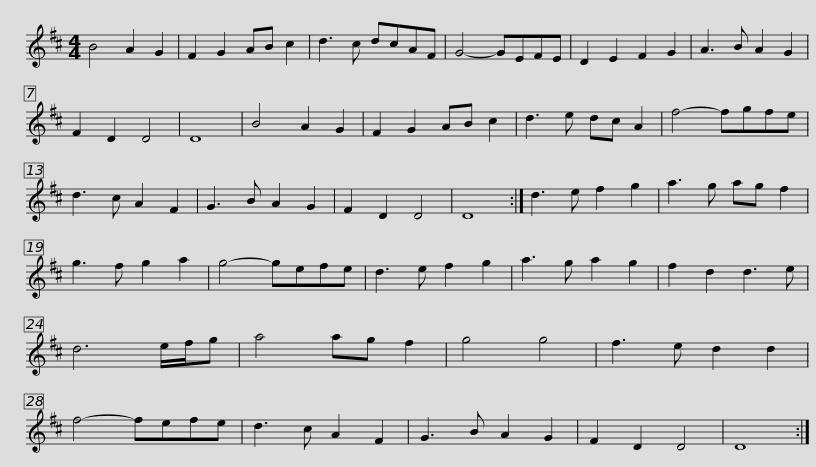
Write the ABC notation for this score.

X:1
L:1/8
M:4/4
I:linebreak $
K:D
V:1 treble
V:1
 B4 A2 G2 | F2 G2 AB c2 | d3 c dcAF | G4- GEFE | D2 E2 F2 G2 | %5
 A3 B A2 G2 | F2 D2 D4 | D8 | B4 A2 G2 |$ F2 G2 AB c2 | %10
 d3 e dc A2 | f4- fgfe | d3 c A2 F2 | G3 B A2 G2 | F2 D2 D4 | %15
 D8 :| d3 e f2 g2 | a3 g ag f2 |$ g3 f g2 a2 | g4- gefe | %20
 d3 e f2 g2 | a3 g a2 g2 | f2 d2 d3 e | d6 e/f/g | a4 ag f2 | %25
 g4 g4 | f3 e d2 d2 |$ f4- fefe | d3 c A2 F2 | G3 B A2 G2 | %30
 F2 D2 D4 | D8 :| %32
